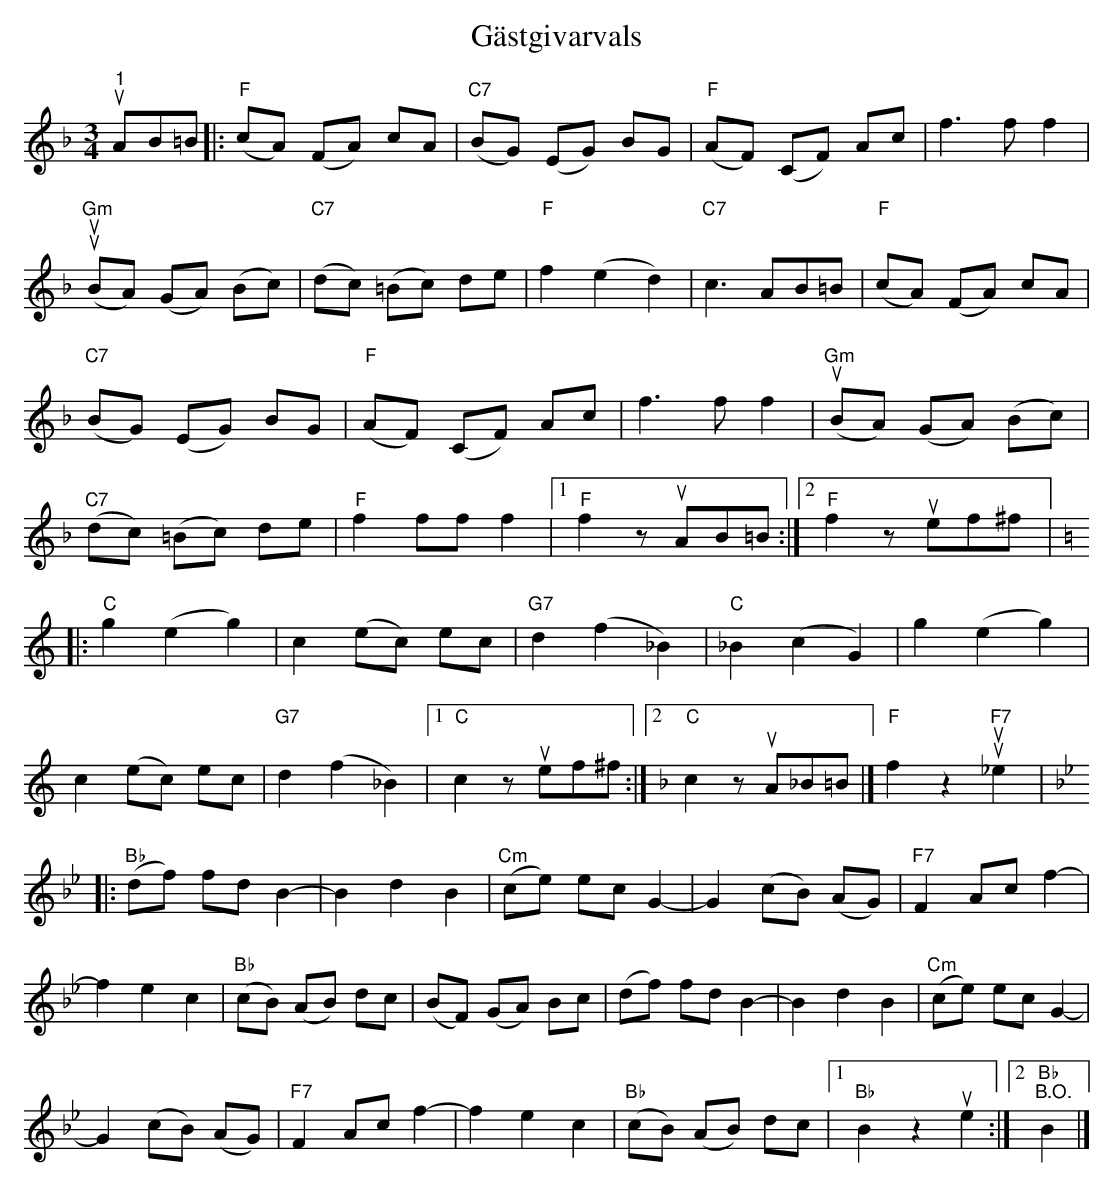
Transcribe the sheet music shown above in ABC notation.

X:1
T:Gästgivarvals
L:1/8
M:3/4
K:F
V:1
"^1"u AB=B |:"F" (cA) (FA) cA |"C7" (BG) (EG) BG |"F" (AF) (CF) Ac | f3 f f2 |
"Gm"uu (BA) (GA) (Bc) |"C7" (dc) (=Bc) de |"F" f2 (e2 d2) |"C7" c3 AB=B | "F" (cA) (FA) cA |
"C7" (BG) (EG) BG |"F" (AF) (CF) Ac | f3 f f2 |"Gm"u (BA) (GA) (Bc) |
"C7" (dc) (=Bc) de |"F" f2 ff f2 |1"F" f2 zu AB=B :|2"F" f2 zu ef^f |:
[K:C]"C" g2 (e2 g2) | c2 (ec) ec |"G7" d2 (f2 _B2) |"C" _B2 (c2 G2) | g2 (e2 g2) |
c2 (ec) ec | "G7" d2 (f2 _B2) |1"C" c2 zu ef^f :|2[K:F]"C" c2 zu A_B=B |]"F" f2 z2"F7"uu _e2 |:
[K:Bb]"Bb" (df) fd B2- | B2 d2 B2 |"Cm" (ce) ec G2- | G2 (cB) (AG) |"F7" F2 Ac f2- |
f2 e2 c2 | "Bb" (cB) (AB) dc | (BF) (GA) Bc | (df) fd B2- | B2 d2 B2 |"Cm" (ce) ec G2- |
G2 (cB) (AG) | "F7" F2 Ac f2- | f2 e2 c2 | "Bb" (cB) (AB) dc |1 "Bb" B2 z2u e2 :|2 "Bb" "^B.O." B2 |]
